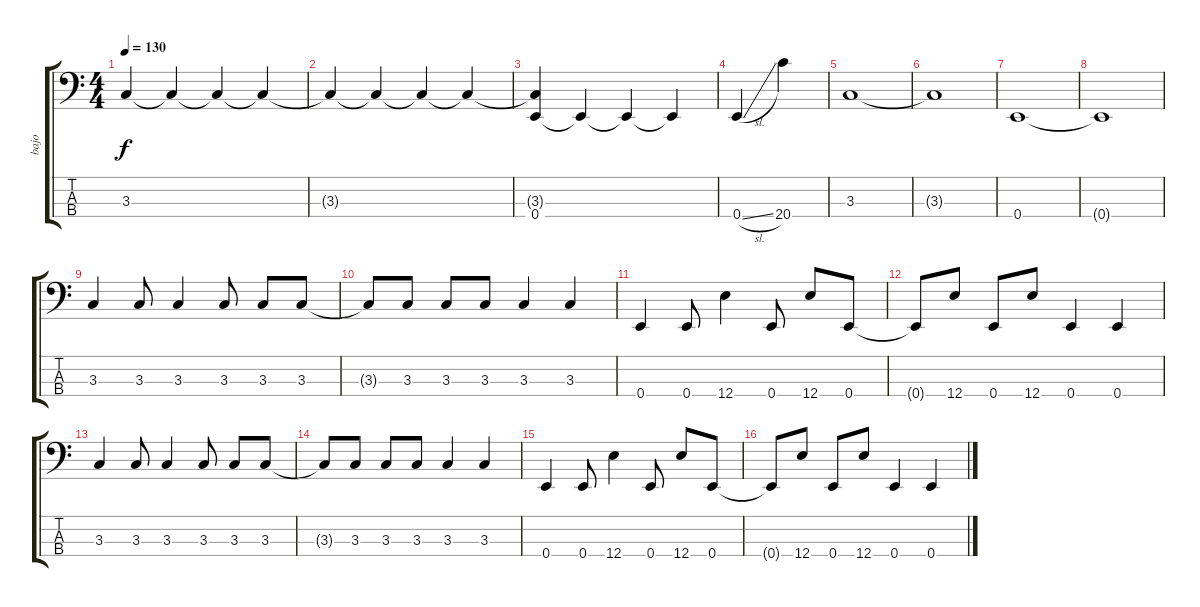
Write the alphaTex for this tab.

\track ("bajo" "bajo") {instrument electricbassfinger}
\staff {score tabs}
\tuning (G2 D2 A1 E1) {hide}
\ts (4 4)
\tempo 130
\clef f4
\ks c
3.3.4{dy f instrument electricbassfinger} 3.3{t}.4 3.3{t}.4 3.3{t}.4 |
3.3{t}.4 3.3{t}.4 3.3{t}.4 3.3{t}.4 |
(3.3{t} 0.4).4 0.4{t}.4 0.4{t}.4 0.4{t}.4 |
0.4{sl}.4 20.4.4 |
3.3.1 |
3.3{t}.1 |
0.4.1 |
0.4{t}.1 |
3.3.4 3.3.8 3.3.4 3.3.8 3.3.8 3.3.8 |
3.3{t}.8 3.3.8 3.3.8 3.3.8 3.3.4 3.3.4 |
0.4.4 0.4.8 12.4.4 0.4.8 12.4.8 0.4.8 |
0.4{t}.8 12.4.8 0.4.8 12.4.8 0.4.4 0.4.4 |
3.3.4 3.3.8 3.3.4 3.3.8 3.3.8 3.3.8 |
3.3{t}.8 3.3.8 3.3.8 3.3.8 3.3.4 3.3.4 |
0.4.4 0.4.8 12.4.4 0.4.8 12.4.8 0.4.8 |
0.4{t}.8 12.4.8 0.4.8 12.4.8 0.4.4 0.4.4
